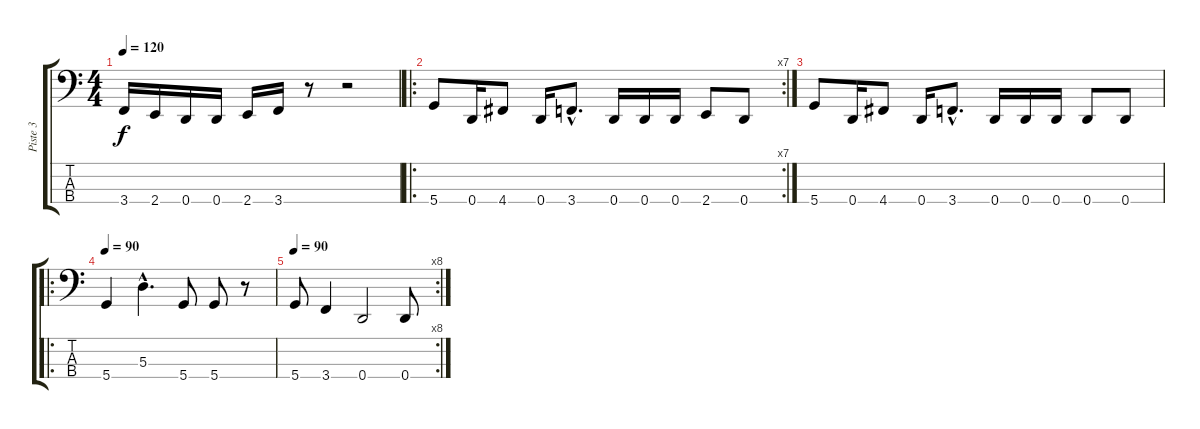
\track ("Piste 3" "Piste 3") {instrument electricbassfinger}
\staff {score tabs}
\tuning (G2 D2 A1 D1) {hide}
\ts (4 4)
\tempo 120
\clef f4
\ks c
3.4.16{dy f} 2.4.16 0.4.16 0.4.16 2.4.16 3.4.16 r.8 r.2 |
\ro
\rc 7
5.4.8 0.4.16 4.4.8 0.4.16 3.4{hac}.8{d} 0.4.16 0.4.16 0.4.16 2.4.8 0.4.8 |
5.4.8 0.4.16 4.4.8 0.4.16 3.4{hac}.8{d} 0.4.16 0.4.16 0.4.16 0.4.8 0.4.8 |
\ro
\tempo 90
5.4.4 5.3{hac}.4{d} 5.4.8 5.4.8 r.8 |
\rc 8
\tempo 90
5.4.8 3.4.4 0.4.2 0.4.8
